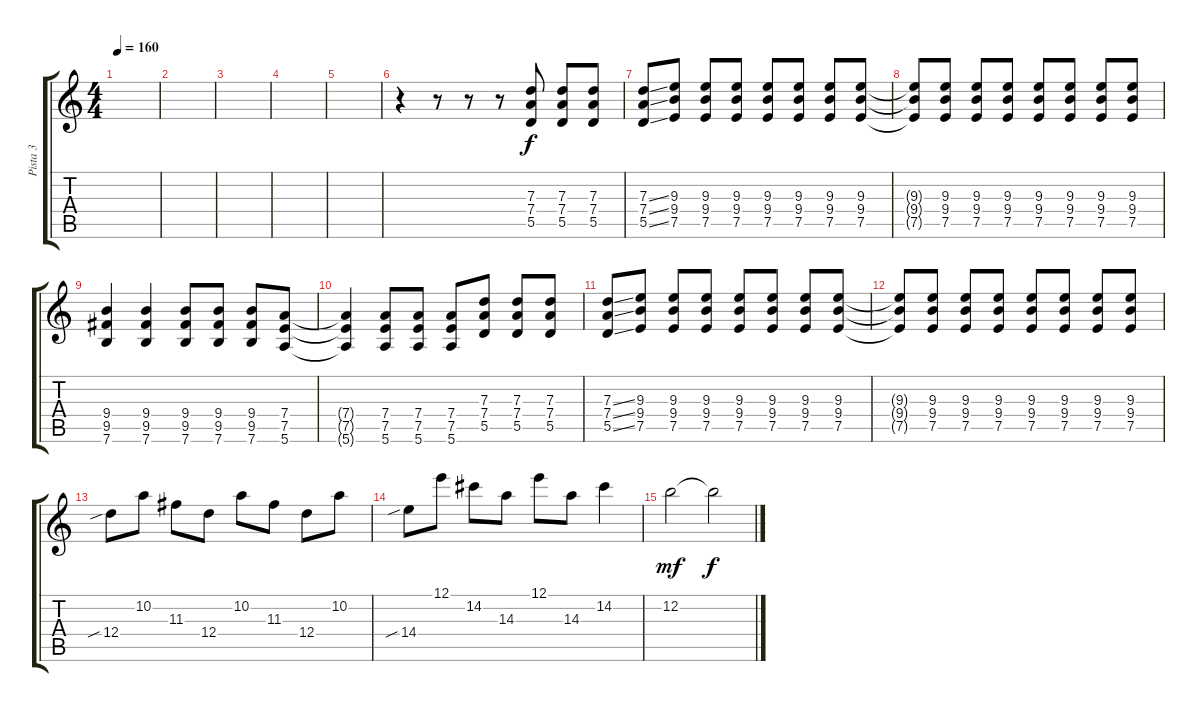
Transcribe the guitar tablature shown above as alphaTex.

\track ("Pista 3" "Pista 3") {instrument overdrivenguitar}
\staff {score tabs}
\tuning (E4 B3 G3 D3 A2 E2) {hide}
\ts (4 4)
\tempo 160
\clef g2
\ks c
|
|
|
|
|
r.4 r.8 r.8 r.8 (7.3 7.4 5.5).8 (7.3 7.4 5.5).8 (7.3 7.4 5.5).8 |
(7.3{ss} 7.4{ss} 5.5{ss}).8 (9.3 9.4 7.5).8 (9.3 9.4 7.5).8 (9.3 9.4 7.5).8 (9.3 9.4 7.5).8 (9.3 9.4 7.5).8 (9.3 9.4 7.5).8 (9.3 9.4 7.5).8 |
(9.3{t} 9.4{t} 7.5{t}).8 (9.3 9.4 7.5).8 (9.3 9.4 7.5).8 (9.3 9.4 7.5).8 (9.3 9.4 7.5).8 (9.3 9.4 7.5).8 (9.3 9.4 7.5).8 (9.3 9.4 7.5).8 |
(9.4 9.5 7.6).4 (9.4 9.5 7.6).4 (9.4 9.5 7.6).8 (9.4 9.5 7.6).8 (9.4 9.5 7.6).8 (7.4 7.5 5.6).8 |
(7.4{t} 7.5{t} 5.6{t}).4 (7.4 7.5 5.6).8 (7.4 7.5 5.6).8 (7.4 7.5 5.6).8 (7.3 7.4 5.5).8 (7.3 7.4 5.5).8 (7.3 7.4 5.5).8 |
(7.3{ss} 7.4{ss} 5.5{ss}).8 (9.3 9.4 7.5).8 (9.3 9.4 7.5).8 (9.3 9.4 7.5).8 (9.3 9.4 7.5).8 (9.3 9.4 7.5).8 (9.3 9.4 7.5).8 (9.3 9.4 7.5).8 |
(9.3{t} 9.4{t} 7.5{t}).8 (9.3 9.4 7.5).8 (9.3 9.4 7.5).8 (9.3 9.4 7.5).8 (9.3 9.4 7.5).8 (9.3 9.4 7.5).8 (9.3 9.4 7.5).8 (9.3 9.4 7.5).8 |
12.4{sib}.8 10.2.8 11.3.8 12.4.8 10.2.8 11.3.8 12.4.8 10.2.8 |
14.4{sib}.8 12.1.8 14.2.8 14.3.8 12.1.8 14.3.8 14.2.4 |
12.2.2{dy mf} 12.2{t}.2{dy f}
